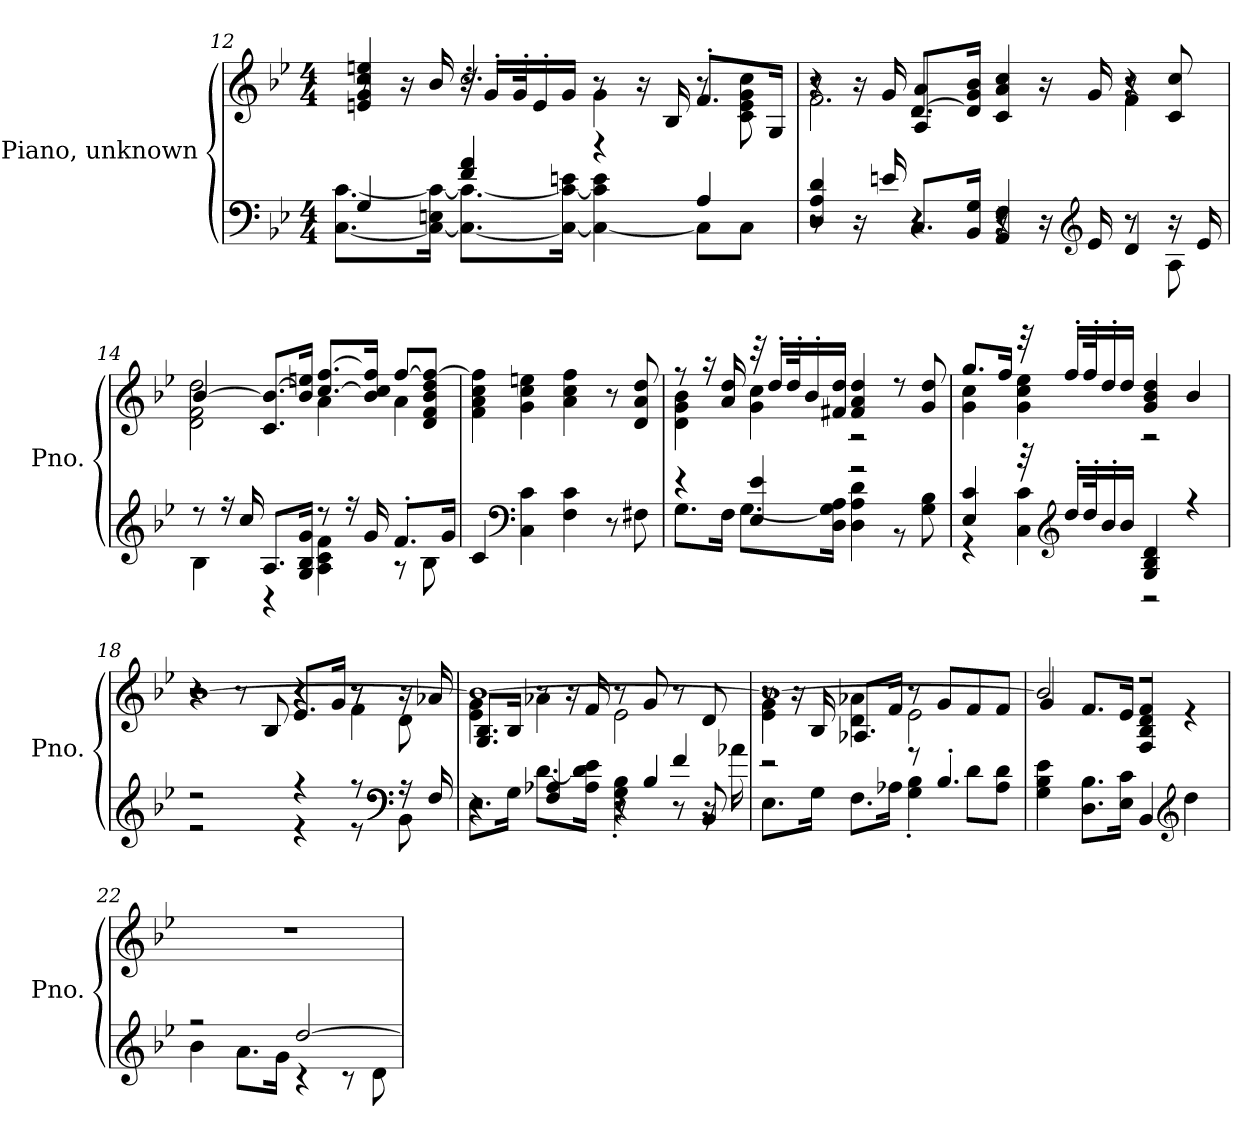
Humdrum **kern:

**kern	**kern
*part1	*part1
*staff2	*staff1
*I"Piano, unknown	*
*I'Pno.	*
!!LO:PB:g=z
*clefF4	*clefG2
*k[b-e-]	*k[b-e-]
*M4/4	*M4/4
=12	=12
*^	*^
*	*	*	*^
4G/	[8.C\ [8.c\L	4en/ 4g/ 4cc/ 4een/	2r	8r
.	.	.	.	16r
.	16C\_ 16En\ 16c\_Jk	.	.	16b-/
4f/ 4a/	8.C\_ 8.c\_L	2.cc/	.	32r
.	.	.	.	16g'/LL
.	.	.	.	32g'/K
.	.	.	.	16e'/
.	16C\_ 16c\_ 16en\Jk	.	.	16g/JJ
4r	4C\_ 4c\] 4e\	.	4g\	8r
.	.	.	.	16r
.	.	.	.	16B-/
4A/	8C\L]	.	8r	8.f'/L
.	8C\J	.	8c\ 8e\ 8g\ 8cc\	.
.	.	.	.	16G/Jk
=13	=13	=13	=13	=13
*	*^	*	*	*
8r	2r	4D/ 4A/ 4d/	8r	2.f\	4r
16r	.	.	16r	.	.
16en/	.	.	16g/	.	.
8.C/L	.	4r	[8.d/L	.	4A/ 4a/
16BB-/ 16G/Jk	.	.	16d/] 16g/ 16b-/Jk	.	.
8r	4r	4AA/ 4F/	8r	.	4c/ 4a/ 4cc/
16r	.	.	16r	.	.
*clefG2	*	*	*	*	*
16e/	.	.	16g/	.	.
8r	8r	4d/	8r	4f\	4r
16r	8A\	.	8c/ 8cc/	.	.
16e/	.	.	.	.	.
*	*v	*v	*	*	*
*	*	*	*v	*v
!!LO:LB:g=z
=14	=14	=14	=14
8r	4B-\	[4b-/	2d\ 2f\ 2dd\
16r	.	.	.
16cc/	.	.	.
8.A/L	4r	8.c/ 8.b-/_L	.
16G/ 16B-/ 16g/Jk	.	16b-/] 16een/Jk	.
8r	4A\ 4c\ 4f\	[8.cc/ [8.ff/L	4a\
16r	.	.	.
16g/	.	16b-/ 16cc/] 16ff/]Jk	.
8.f'/L	8r	[8ff/L	4a\
.	8B-\	8d/ 8f/ 8b-/ 8dd/ 8ff/_J	.
16g/Jk	.	.	.
*v	*v	*	*
*	*v	*v
=15	=15
4c/	4f\ 4a\ 4cc\ 4ff\]
*clefF4	*
4C\ 4c\	4g\ 4cc\ 4een\
4F\ 4c\	4a\ 4cc\ 4ff\
8r	8r
8F#X\	8d/ 8a/ 8dd/
=16	=16
*^	*^
4r	8.G\L	8r	4d\ 4g\ 4b-\
.	.	16r	.
.	16F\Jk	16a/ 16dd/	.
4E-/ 4e-/	[8.G\L	32r	4g\ 4cc\
.	.	16dd'/LL	.
.	.	32dd'/K	.
.	.	16b-'/	.
.	16D\ 16G\] 16A\Jk	16f#X/ 16dd/JJ	.
2r	4D\ 4A\ 4d\	4f#/ 4a/ 4dd/	2r
.	8r	8r	.
.	8G\ 8B-\	8g/ 8dd/	.
!!LO:LB:g=z	!!
=17	=17	=17	=17
4E-/ 4c/	4r	8.gg/L	4g\ 4cc\
.	.	16ff/Jk	.
32r	4C\ 4c\	32r	4g\ 4cc\ 4ee-\
*clefG2	*	*	*
16dd'/LL	.	16ff'/LL	.
32dd'/K	.	32ff'/K	.
16b-'/	.	16dd'/	.
16b-/JJ	.	16dd/JJ	.
4G/ 4B-/ 4d/	2r	4g/ 4b-/ 4dd/	2r
4r	.	4b-/	.
=18	=18	=18	=18
*	*	*^	*^
2r	2r	[1b-	2r	4r	2r
.	.	.	.	8r	.
.	.	.	.	8B-/	.
4r	4r	.	4r	8.e-/L	4r
.	.	.	.	16g/Jk	.
8r	8r	.	4f\	8r	8r
*clefF4	*	*	*	*	*
16r	8BB-\	.	.	16r	8d\
16F/	.	.	.	16a-X/	.
*	*	*	*	*v	*v
=19	=19	=19	=19	=19
*	*^	*	*	*
2r	8.E-\L	4r	1b-_	4e-\ 4g\	8.G/ 8.B-/L
.	16G\Jk	.	.	.	16B-/Jk
.	[8.d\L	4F/ 4A-X/	.	4a-X\	8r
.	.	.	.	.	16r
.	16A-\ 16d\] 16e-\Jk	.	.	.	16f/
4r	4G\' 4B-\'	8r	.	2e-\	8r
.	.	4B-/	.	.	8g/
4f/	8r	.	.	.	8r
.	16r	8BB-/	.	.	8d/
.	16a-X\	.	.	.	.
*	*v	*v	*	*	*
!!LO:LB:g=z	!!	!!
=20	=20	=20	=20	=20
2r	8.E-\L	1b-_	4e-\ 4g\	8r
.	.	.	.	16r
.	16G\Jk	.	.	16B-/
.	8.F\L	.	4d\ 4a-X\	8.A-X/L
.	16A-X\Jk	.	.	16f/Jk
8r	4G\' 4B-\'	.	2e-\	8r
4.B-'/	.	.	.	8g/L
.	8d\L	.	.	8f/
.	8A-\ 8d\J	.	.	8f/J
*v	*v	*	*	*
*	*	*v	*v
=21	=21	=21
4G\ 4B-\ 4e-\	2b-/]	4g/
8.D\ 8.B-\L	.	8.f/L
16E-\ 16c\Jk	.	16e-/Jk
4BB-/	2r	4F/ 4B-/ 4d/ 4f/
*clefG2	*	*
4dd\	.	4r
*	*v	*v
=22	=22
*^	*
2r	4b-\	1r
.	8.a\L	.
.	16g\Jk	.
[2dd/	4r	.
.	8r	.
.	8d\	.
*v	*v	*
=	=
*-	*-
